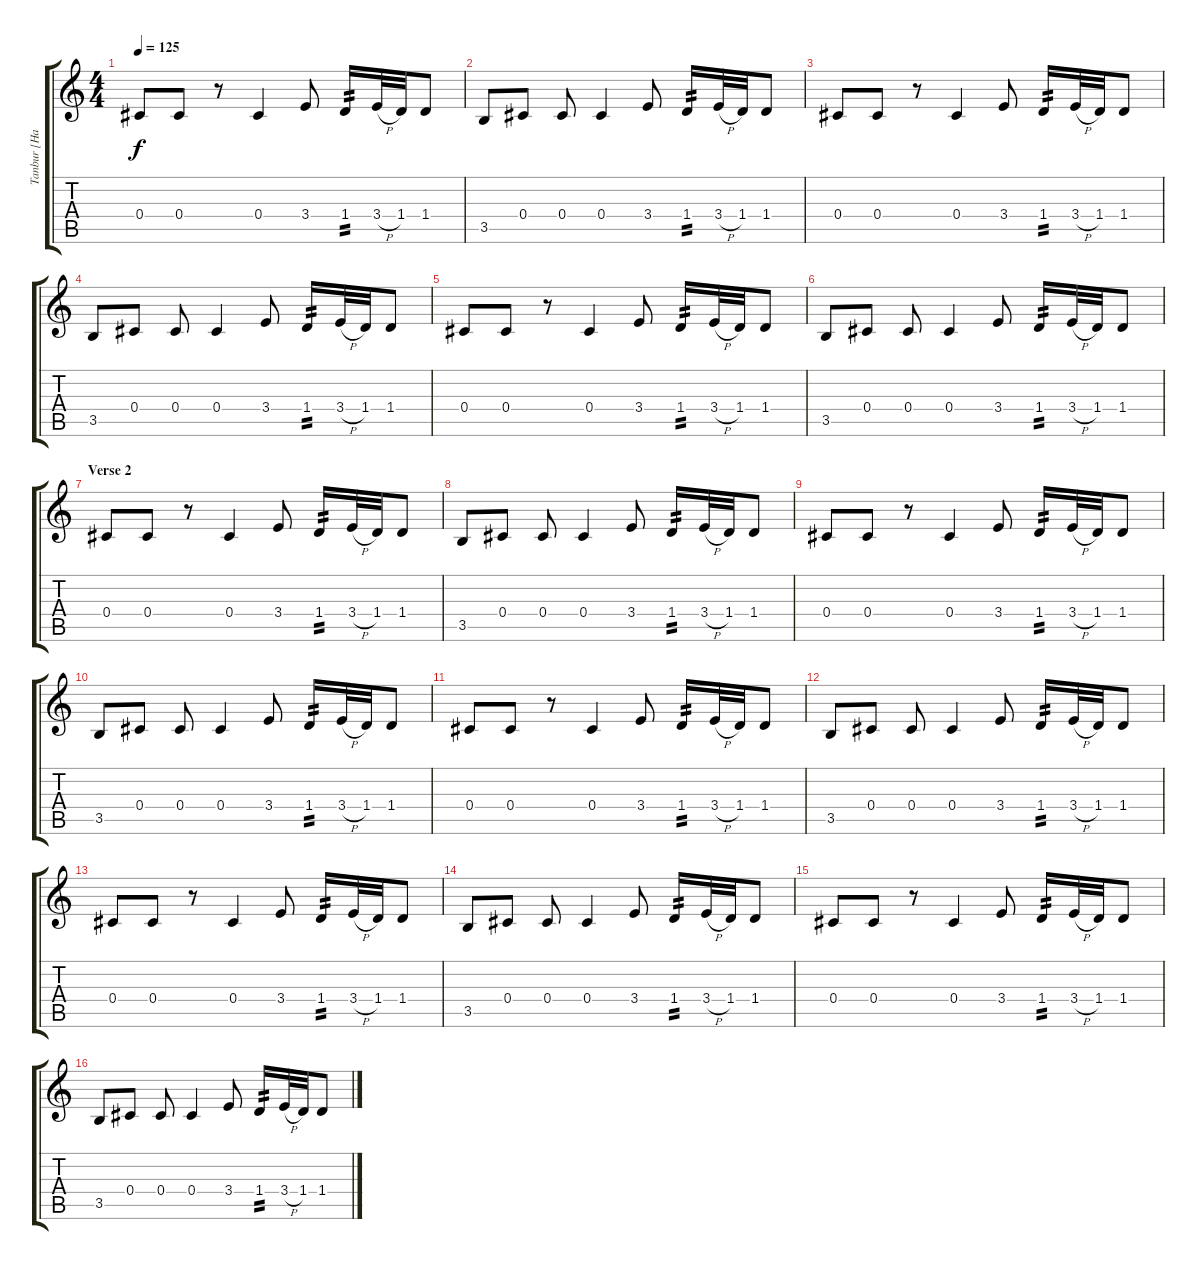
\track ("Tanbur [Harmony 2]" "Tanbur [Ha") {instrument acousticguitarsteel}
\staff {score tabs}
\tuning (Eb4 Bb3 Gb3 Db3 Ab2 Db2) {hide}
\ts (4 4)
\tempo 125
\clef g2
\ks c
0.4.8{dy f} 0.4.8 r.8 0.4.4 3.4.8 1.4.16{tp 2} 3.4{h}.32 1.4.32 1.4.8 |
3.5.8 0.4.8 0.4.8 0.4.4 3.4.8 1.4.16{tp 2} 3.4{h}.32 1.4.32 1.4.8 |
0.4.8 0.4.8 r.8 0.4.4 3.4.8 1.4.16{tp 2} 3.4{h}.32 1.4.32 1.4.8 |
3.5.8 0.4.8 0.4.8 0.4.4 3.4.8 1.4.16{tp 2} 3.4{h}.32 1.4.32 1.4.8 |
0.4.8 0.4.8 r.8 0.4.4 3.4.8 1.4.16{tp 2} 3.4{h}.32 1.4.32 1.4.8 |
3.5.8 0.4.8 0.4.8 0.4.4 3.4.8 1.4.16{tp 2} 3.4{h}.32 1.4.32 1.4.8 |
\section ("" "Verse 2")
0.4.8 0.4.8 r.8 0.4.4 3.4.8 1.4.16{tp 2} 3.4{h}.32 1.4.32 1.4.8 |
3.5.8 0.4.8 0.4.8 0.4.4 3.4.8 1.4.16{tp 2} 3.4{h}.32 1.4.32 1.4.8 |
0.4.8 0.4.8 r.8 0.4.4 3.4.8 1.4.16{tp 2} 3.4{h}.32 1.4.32 1.4.8 |
3.5.8 0.4.8 0.4.8 0.4.4 3.4.8 1.4.16{tp 2} 3.4{h}.32 1.4.32 1.4.8 |
0.4.8 0.4.8 r.8 0.4.4 3.4.8 1.4.16{tp 2} 3.4{h}.32 1.4.32 1.4.8 |
3.5.8 0.4.8 0.4.8 0.4.4 3.4.8 1.4.16{tp 2} 3.4{h}.32 1.4.32 1.4.8 |
0.4.8 0.4.8 r.8 0.4.4 3.4.8 1.4.16{tp 2} 3.4{h}.32 1.4.32 1.4.8 |
3.5.8 0.4.8 0.4.8 0.4.4 3.4.8 1.4.16{tp 2} 3.4{h}.32 1.4.32 1.4.8 |
0.4.8 0.4.8 r.8 0.4.4 3.4.8 1.4.16{tp 2} 3.4{h}.32 1.4.32 1.4.8 |
3.5.8 0.4.8 0.4.8 0.4.4 3.4.8 1.4.16{tp 2} 3.4{h}.32 1.4.32 1.4.8
